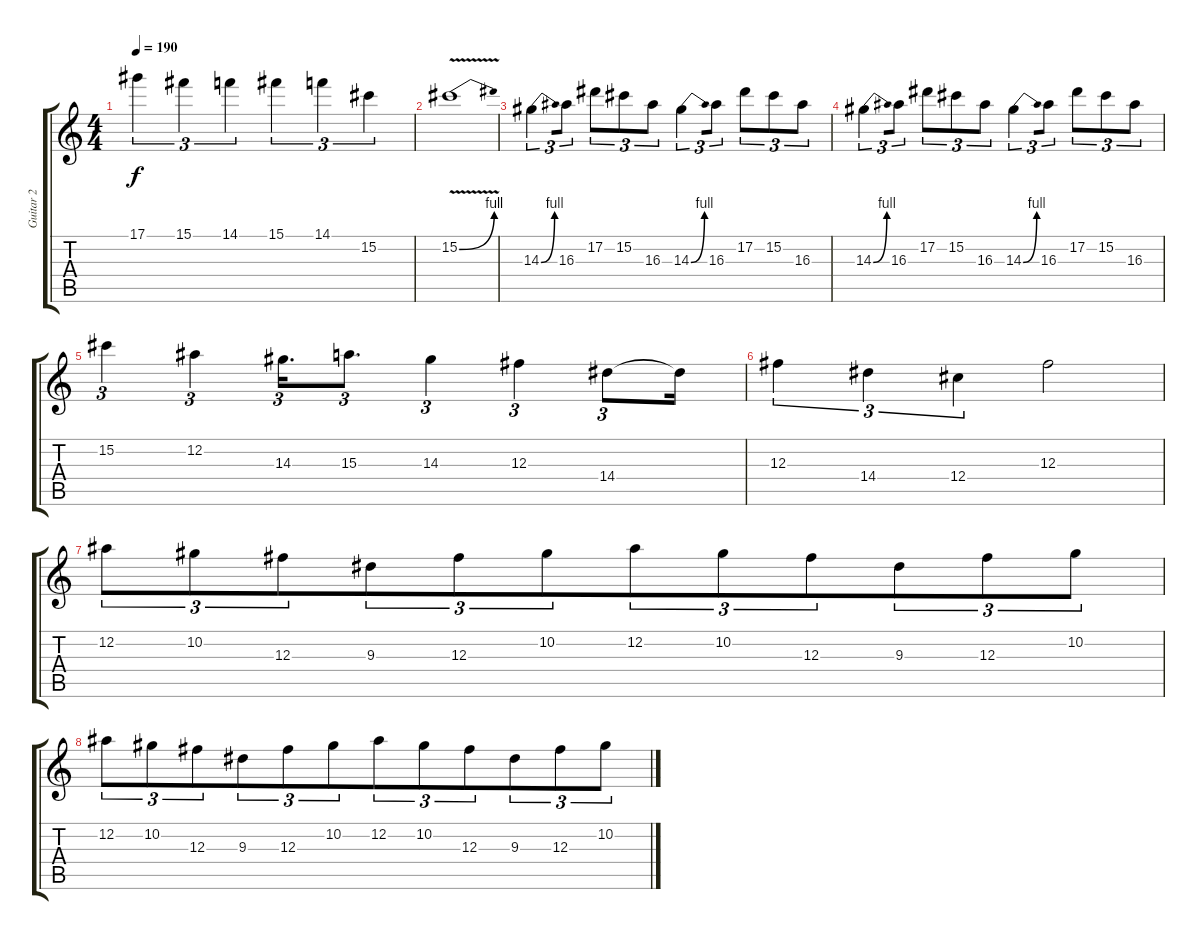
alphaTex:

\track ("Guitar 2" "Guitar 2") {instrument distortionguitar}
\staff {score tabs}
\tuning (Eb4 Bb3 Gb3 Db3 Ab2 Db2) {hide}
\ts (4 4)
\tempo 190
\clef g2
\ks c
17.1.4{tu (3 2) dy f beam merge} 15.1.4{tu (3 2)} 14.1.4{tu (3 2)} 15.1.4{tu (3 2)} 14.1.4{tu (3 2)} 15.2.4{tu (3 2)} |
15.2{be (bend 0 0 60 4) v}.1 |
14.3{be (bend 0 0 60 4)}.4{tu (3 2) beam merge} 16.3.8{tu (3 2)} 17.2.8{tu (3 2)} 15.2.8{tu (3 2)} 16.3.8{tu (3 2)} 14.3{be (bend 0 0 60 4)}.4{tu (3 2) beam merge} 16.3.8{tu (3 2)} 17.2.8{tu (3 2)} 15.2.8{tu (3 2)} 16.3.8{tu (3 2)} |
14.3{be (bend 0 0 60 4)}.4{tu (3 2) beam merge} 16.3.8{tu (3 2)} 17.2.8{tu (3 2)} 15.2.8{tu (3 2)} 16.3.8{tu (3 2)} 14.3{be (bend 0 0 60 4)}.4{tu (3 2) beam merge} 16.3.8{tu (3 2)} 17.2.8{tu (3 2)} 15.2.8{tu (3 2)} 16.3.8{tu (3 2)} |
15.2.4{tu (3 2)} 12.2.4{tu (3 2) beam merge} 14.3.16{d tu (3 2) beam merge} 15.3.8{d tu (3 2)} 14.3.4{tu (3 2) beam merge} 12.3.4{tu (3 2) beam merge} 14.4.8{tu (3 2) beam merge} 14.4{t}.16 |
12.3.4{tu (3 2) beam merge} 14.4.4{tu (3 2)} 12.4.4{tu (3 2)} 12.3.2 |
12.2.8{tu (3 2)} 10.2.8{tu (3 2) beam merge} 12.3.8{tu (3 2) beam merge} 9.3.8{tu (3 2) beam merge} 12.3.8{tu (3 2)} 10.2.8{tu (3 2) beam merge} 12.2.8{tu (3 2)} 10.2.8{tu (3 2) beam merge} 12.3.8{tu (3 2) beam merge} 9.3.8{tu (3 2) beam merge} 12.3.8{tu (3 2)} 10.2.8{tu (3 2)} |
12.2.8{tu (3 2)} 10.2.8{tu (3 2) beam merge} 12.3.8{tu (3 2) beam merge} 9.3.8{tu (3 2) beam merge} 12.3.8{tu (3 2)} 10.2.8{tu (3 2) beam merge} 12.2.8{tu (3 2)} 10.2.8{tu (3 2) beam merge} 12.3.8{tu (3 2) beam merge} 9.3.8{tu (3 2) beam merge} 12.3.8{tu (3 2)} 10.2.8{tu (3 2)}
